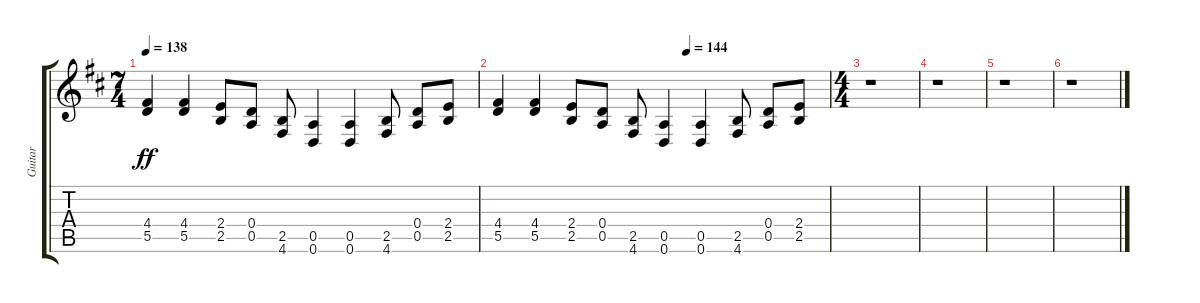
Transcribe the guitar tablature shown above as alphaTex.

\track ("Guitar" "Guitar") {instrument electricguitarjazz}
\staff {score tabs}
\tuning (E4 B3 G3 D3 A2 D2) {hide}
\ts (7 4)
\tempo 138
\clef g2
\ks d
(4.4 5.5).4{dy ff} (4.4 5.5).4 (2.4 2.5).8 (0.4 0.5).8 (2.5 4.6).8 (0.5 0.6).4 (0.5 0.6).4 (2.5 4.6).8 (0.4 0.5).8 (2.4 2.5).8 |
\tempo (144 0.5714285714285714)
(4.4 5.5).4 (4.4 5.5).4 (2.4 2.5).8 (0.4 0.5).8 (2.5 4.6).8 (0.5 0.6).4 (0.5 0.6).4 (2.5 4.6).8 (0.4 0.5).8 (2.4 2.5).8 |
\ts (4 4)
r.1 |
r.1 |
r.1 |
r.1
